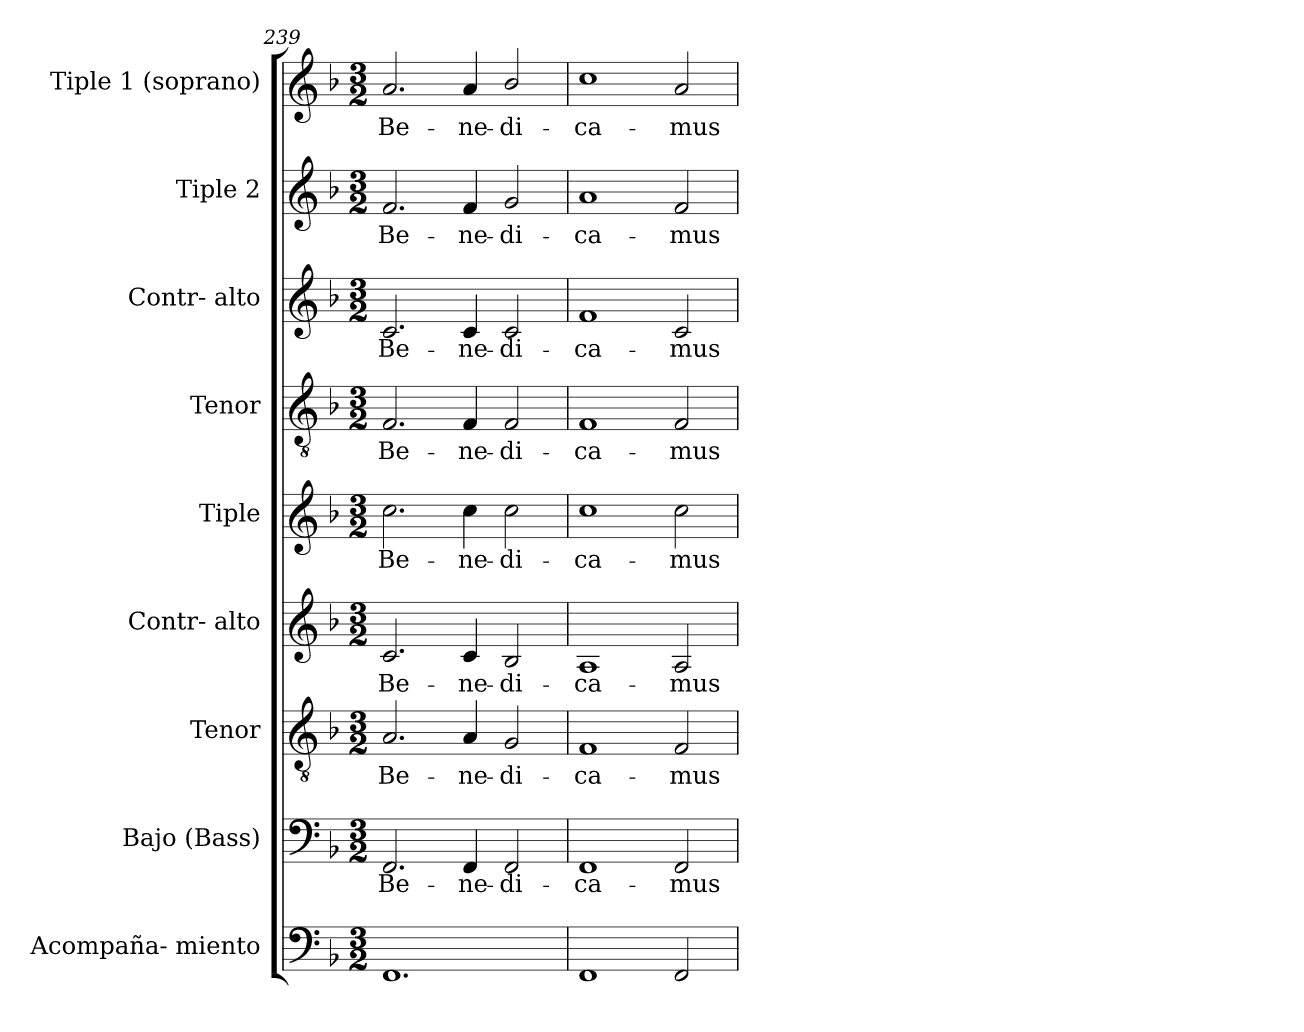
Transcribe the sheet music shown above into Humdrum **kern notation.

**kern	**kern	**text	**kern	**text	**kern	**text	**kern	**text	**kern	**text	**kern	**text	**kern	**text	**kern	**text
*part9	*part8	*part8	*part7	*part7	*part6	*part6	*part5	*part5	*part4	*part4	*part3	*part3	*part2	*part2	*part1	*part1
*staff9	*staff8	*staff8	*staff7	*staff7	*staff6	*staff6	*staff5	*staff5	*staff4	*staff4	*staff3	*staff3	*staff2	*staff2	*staff1	*staff1
*I"Acompaña- miento	*I"Bajo (Bass)	*	*I"Tenor	*	*I"Contr- alto	*	*I"Tiple	*	*I"Tenor	*	*I"Contr- alto	*	*I"Tiple 2	*	*I"Tiple 1 (soprano)	*
*	*I'B.	*	*I'T.	*	*I'A.	*	*	*	*I'T.	*	*I'A.	*	*	*	*I'S.	*
!!LO:PB:g=z
*clefF4	*clefF4	*	*clefGv2	*	*clefG2	*	*clefG2	*	*clefGv2	*	*clefG2	*	*clefG2	*	*clefG2	*
*	*	*	*ITrd7c12	*	*	*	*	*	*ITrd7c12	*	*	*	*	*	*	*
*k[b-]	*k[b-]	*	*k[b-]	*	*k[b-]	*	*k[b-]	*	*k[b-]	*	*k[b-]	*	*k[b-]	*	*k[b-]	*
*F:	*F:	*	*F:	*	*F:	*	*F:	*	*F:	*	*F:	*	*F:	*	*F:	*
*M3/2	*M3/2	*	*M3/2	*	*M3/2	*	*M3/2	*	*M3/2	*	*M3/2	*	*M3/2	*	*M3/2	*
=239	=239	=239	=239	=239	=239	=239	=239	=239	=239	=239	=239	=239	=239	=239	=239	=239
!	!	!LO:LY:b:color=#000000	!	!	!	!	!	!	!	!	!	!	!	!	!	!
!	!	!	!	!LO:LY:b:color=#000000	!	!	!	!	!	!	!	!	!	!	!	!
!	!	!	!	!	!	!LO:LY:b:color=#000000	!	!	!	!	!	!	!	!	!	!
!	!	!	!	!	!	!	!	!LO:LY:b:color=#000000	!	!	!	!	!	!	!	!
!	!	!	!	!	!	!	!	!	!	!LO:LY:b:color=#000000	!	!	!	!	!	!
!	!	!	!	!	!	!	!	!	!	!	!	!LO:LY:b:color=#000000	!	!	!	!
!	!	!	!	!	!	!	!	!	!	!	!	!	!	!LO:LY:b:color=#000000	!	!
!	!	!	!	!	!	!	!	!	!	!	!	!	!	!	!	!LO:LY:b:color=#000000
1.FFi	2.FFi/	Be-	2.AAi/	Be-	2.ci/	Be-	2.cci\	Be-	2.FFi/	Be-	2.ci/	Be-	2.fi/	Be-	2.ai/	Be-
!	!	!LO:LY:b:color=#000000	!	!	!	!	!	!	!	!	!	!	!	!	!	!
!	!	!	!	!LO:LY:b:color=#000000	!	!	!	!	!	!	!	!	!	!	!	!
!	!	!	!	!	!	!LO:LY:b:color=#000000	!	!	!	!	!	!	!	!	!	!
!	!	!	!	!	!	!	!	!LO:LY:b:color=#000000	!	!	!	!	!	!	!	!
!	!	!	!	!	!	!	!	!	!	!LO:LY:b:color=#000000	!	!	!	!	!	!
!	!	!	!	!	!	!	!	!	!	!	!	!LO:LY:b:color=#000000	!	!	!	!
!	!	!	!	!	!	!	!	!	!	!	!	!	!	!LO:LY:b:color=#000000	!	!
!	!	!	!	!	!	!	!	!	!	!	!	!	!	!	!	!LO:LY:b:color=#000000
.	4FFi/	-ne-	4AAi/	-ne-	4ci/	-ne-	4cci\	-ne-	4FFi/	-ne-	4ci/	-ne-	4fi/	-ne-	4ai/	-ne-
!	!	!LO:LY:b:color=#000000	!	!	!	!	!	!	!	!	!	!	!	!	!	!
!	!	!	!	!LO:LY:b:color=#000000	!	!	!	!	!	!	!	!	!	!	!	!
!	!	!	!	!	!	!LO:LY:b:color=#000000	!	!	!	!	!	!	!	!	!	!
!	!	!	!	!	!	!	!	!LO:LY:b:color=#000000	!	!	!	!	!	!	!	!
!	!	!	!	!	!	!	!	!	!	!LO:LY:b:color=#000000	!	!	!	!	!	!
!	!	!	!	!	!	!	!	!	!	!	!	!LO:LY:b:color=#000000	!	!	!	!
!	!	!	!	!	!	!	!	!	!	!	!	!	!	!LO:LY:b:color=#000000	!	!
!	!	!	!	!	!	!	!	!	!	!	!	!	!	!	!	!LO:LY:b:color=#000000
.	2FFi/	-di-	2GGi/	-di-	2B-i/	-di-	2cci\	-di-	2FFi/	-di-	2ci/	-di-	2gi/	-di-	2b-i/	-di-
=240	=240	=240	=240	=240	=240	=240	=240	=240	=240	=240	=240	=240	=240	=240	=240	=240
!	!	!LO:LY:b:color=#000000	!	!	!	!	!	!	!	!	!	!	!	!	!	!
!	!	!	!	!LO:LY:b:color=#000000	!	!	!	!	!	!	!	!	!	!	!	!
!	!	!	!	!	!	!LO:LY:b:color=#000000	!	!	!	!	!	!	!	!	!	!
!	!	!	!	!	!	!	!	!LO:LY:b:color=#000000	!	!	!	!	!	!	!	!
!	!	!	!	!	!	!	!	!	!	!LO:LY:b:color=#000000	!	!	!	!	!	!
!	!	!	!	!	!	!	!	!	!	!	!	!LO:LY:b:color=#000000	!	!	!	!
!	!	!	!	!	!	!	!	!	!	!	!	!	!	!LO:LY:b:color=#000000	!	!
!	!	!	!	!	!	!	!	!	!	!	!	!	!	!	!	!LO:LY:b:color=#000000
1FFi	1FFi	-ca-	1FFi	-ca-	1Ai	-ca-	1cci	-ca-	1FFi	-ca-	1fi	-ca-	1ai	-ca-	1cci	-ca-
!	!	!LO:LY:b:color=#000000	!	!	!	!	!	!	!	!	!	!	!	!	!	!
!	!	!	!	!LO:LY:b:color=#000000	!	!	!	!	!	!	!	!	!	!	!	!
!	!	!	!	!	!	!LO:LY:b:color=#000000	!	!	!	!	!	!	!	!	!	!
!	!	!	!	!	!	!	!	!LO:LY:b:color=#000000	!	!	!	!	!	!	!	!
!	!	!	!	!	!	!	!	!	!	!LO:LY:b:color=#000000	!	!	!	!	!	!
!	!	!	!	!	!	!	!	!	!	!	!	!LO:LY:b:color=#000000	!	!	!	!
!	!	!	!	!	!	!	!	!	!	!	!	!	!	!LO:LY:b:color=#000000	!	!
!	!	!	!	!	!	!	!	!	!	!	!	!	!	!	!	!LO:LY:b:color=#000000
2FFi/	2FFi/	-mus	2FFi/	-mus	2Ai/	-mus	2cci\	-mus	2FFi/	-mus	2ci/	-mus	2fi/	-mus	2ai/	-mus
=	=	=	=	=	=	=	=	=	=	=	=	=	=	=	=	=
*-	*-	*-	*-	*-	*-	*-	*-	*-	*-	*-	*-	*-	*-	*-	*-	*-
